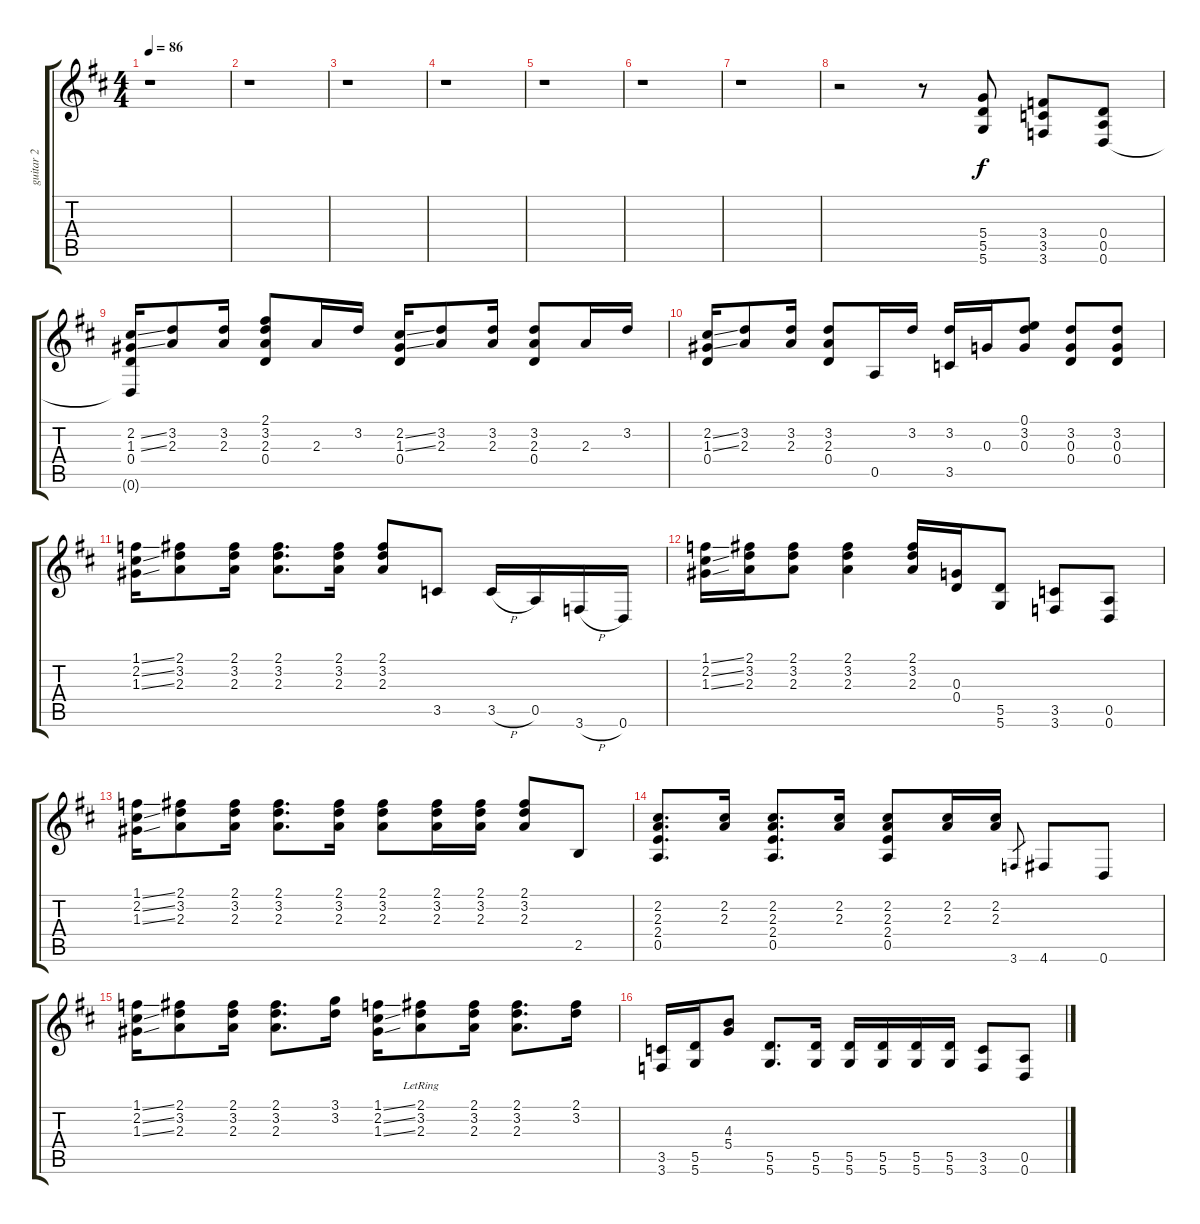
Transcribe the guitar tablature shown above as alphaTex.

\track ("guitar 2" "guitar 2") {instrument distortionguitar}
\staff {score tabs}
\tuning (E4 B3 G3 D3 A2 D2) {hide}
\ts (4 4)
\tempo 86
\clef g2
\ks d
r.1{dy f instrument distortionguitar} |
r.1 |
r.1 |
r.1 |
r.1 |
r.1 |
r.1 |
r.2 r.8 (5.4 5.5 5.6).8 (3.4 3.5 3.6).8 (0.4 0.5 0.6).8 |
(2.2{ss} 1.3{ss} 0.4 0.6{t}).16 (3.2 2.3).8 (3.2 2.3).16 (2.1 3.2 2.3 0.4).8 2.3.16 3.2.16 (2.2{ss} 1.3{ss} 0.4).16 (3.2 2.3).8 (3.2 2.3).16 (3.2 2.3 0.4).8 2.3.16 3.2.16 |
(2.2{ss} 1.3{ss} 0.4).16 (3.2 2.3).8 (3.2 2.3).16 (3.2 2.3 0.4).8 0.5.16 3.2.16 (3.2 3.5).16 0.3.16 (0.1 3.2 0.3).8 (3.2 0.3 0.4).8 (3.2 0.3 0.4).8 |
(1.1{ss} 2.2{ss} 1.3{ss}).16 (2.1 3.2 2.3).8 (2.1 3.2 2.3).16 (2.1 3.2 2.3).8{d} (2.1 3.2 2.3).16 (2.1 3.2 2.3).8 3.5.8 3.5{h}.16 0.5.16 3.6{h}.16 0.6.16 |
(1.1{ss} 2.2{ss} 1.3{ss}).16 (2.1 3.2 2.3).16 (2.1 3.2 2.3).8 (2.1 3.2 2.3).4 (2.1 3.2 2.3).16 (0.3 0.4).16 (5.5 5.6).8 (3.5 3.6).8 (0.5 0.6).8 |
(1.1{ss} 2.2{ss} 1.3{ss}).16 (2.1 3.2 2.3).8 (2.1 3.2 2.3).16 (2.1 3.2 2.3).8{d} (2.1 3.2 2.3).16 (2.1 3.2 2.3).8 (2.1 3.2 2.3).16 (2.1 3.2 2.3).16 (2.1 3.2 2.3).8 2.5.8 |
(2.2 2.3 2.4 0.5).8{d} (2.2 2.3).16 (2.2 2.3 2.4 0.5).8{d} (2.2 2.3).16 (2.2 2.3 2.4 0.5).8 (2.2 2.3).16 (2.2 2.3).16 3.6.8{gr} 4.6.8 0.6.8 |
(1.1{ss} 2.2{ss} 1.3{ss}).16 (2.1 3.2 2.3).8 (2.1 3.2 2.3).16 (2.1 3.2 2.3).8{d} (3.1 3.2).16 (1.1{ss} 2.2{ss} 1.3{ss}).16 (2.1{lr} 3.2{lr} 2.3{lr}).8 (2.1 3.2 2.3).16 (2.1 3.2 2.3).8{d} (2.1 3.2).16 |
(3.5 3.6).16 (5.5 5.6).16 (4.3 5.4).8 (5.5 5.6).8{d} (5.5 5.6).16 (5.5 5.6).16 (5.5 5.6).16 (5.5 5.6).16 (5.5 5.6).16 (3.5 3.6).8 (0.5 0.6).8
